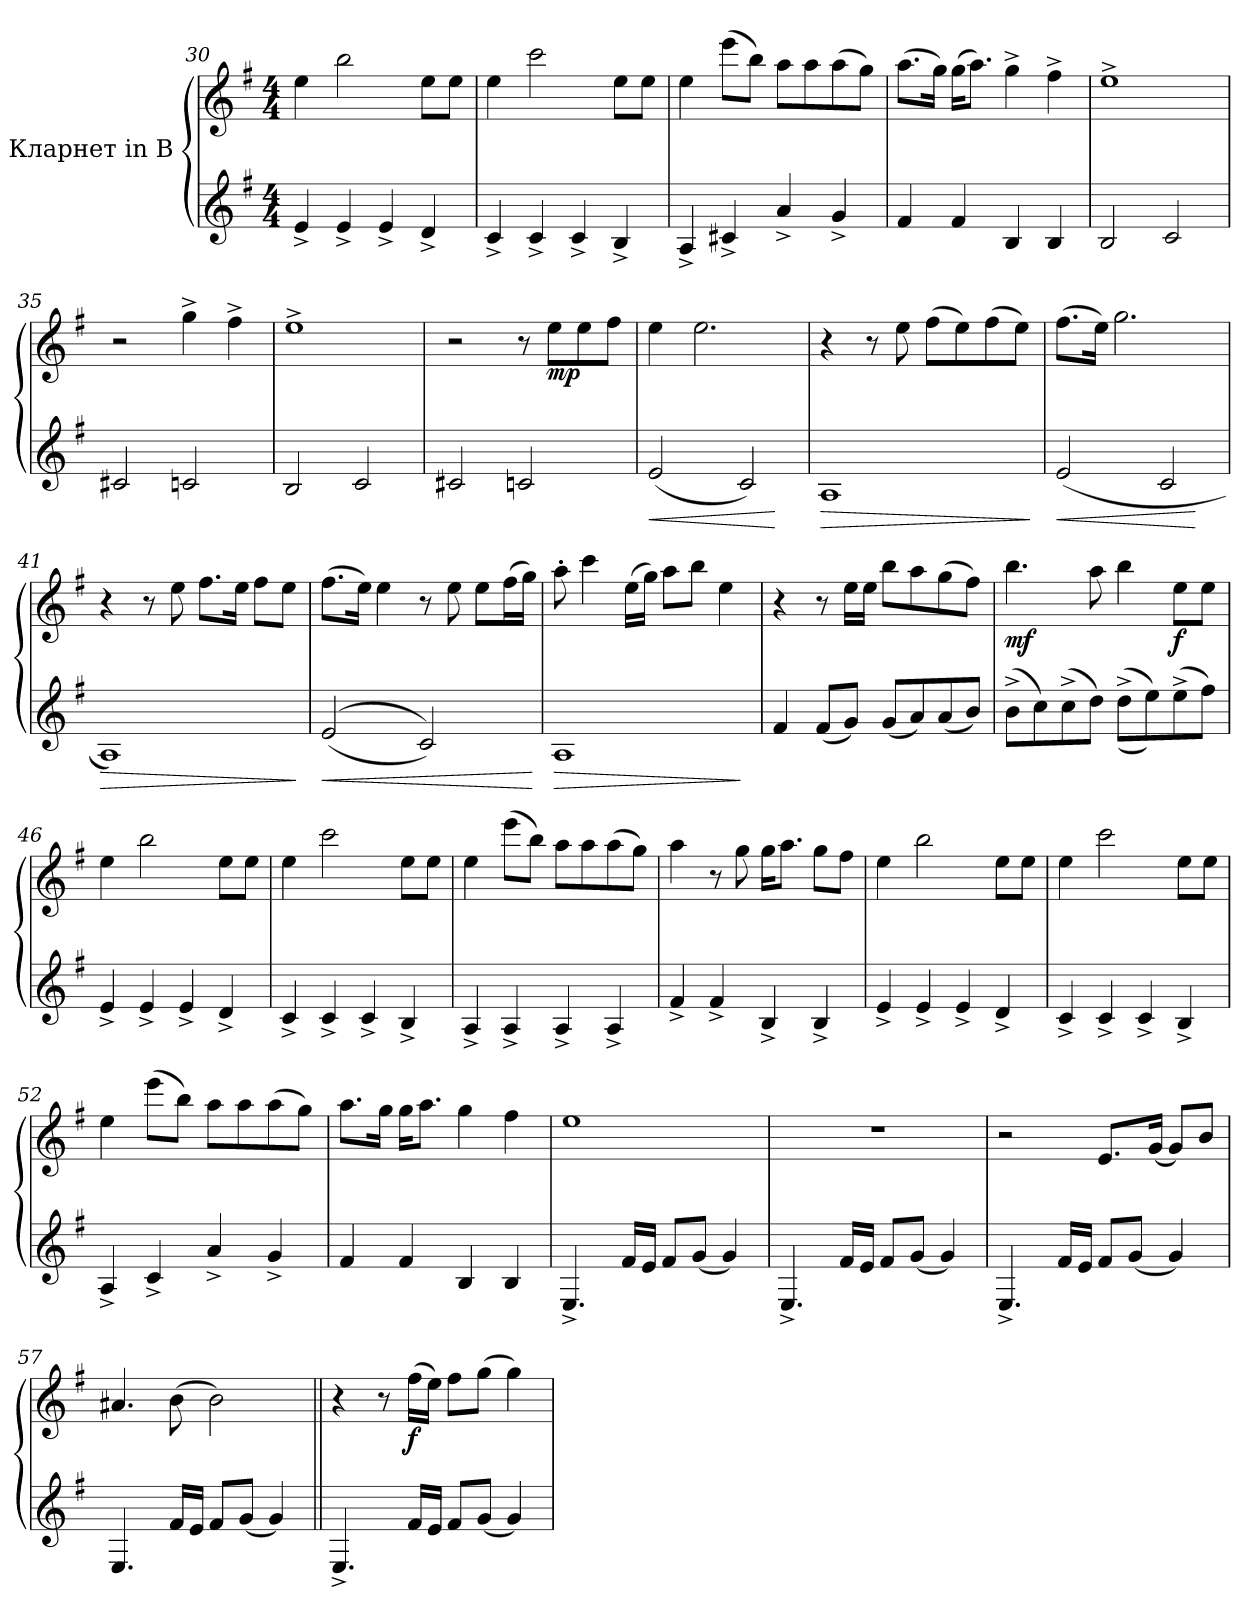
**kern	**dynam	**kern	**dynam
*part2	*part2	*part1	*part1
*staff2	*staff2	*staff1	*staff1
*I"Кларнет in Bb 2	*	*I"Кларнет in Bb 1	*
*clefG2	*	*clefG2	*
*ITrd1c2	*	*ITrd1c2	*
*k[b-]	*	*k[b-]	*
*M4/4	*	*M4/4	*
=30	=30	=30	=30
4d^/	.	4dd\	.
4d^/	.	2aa\	.
4d^/	.	.	.
4c^/	.	8dd\L	.
.	.	8dd\J	.
=31	=31	=31	=31
4B-^/	.	4dd\	.
4B-^/	.	2bb-\	.
4B-^/	.	.	.
4A^/	.	8dd\L	.
.	.	8dd\J	.
=32	=32	=32	=32
4G^/	.	4dd\	.
4Bn^/	.	(>8ddd\L	.
.	.	8aa\J)	.
4g^/	.	8gg\L	.
.	.	8gg\	.
4f^/	.	(>8gg\	.
.	.	8ff\J)	.
!!LO:LB:g=z
=33	=33	=33	=33
4e/	.	(>8.gg\L	.
.	.	16ff\Jk)	.
4e/	.	(>16ff\KL	.
.	.	8.gg\J)	.
4A/	.	4ff^\	.
4A/	.	4ee^\	.
=34	=34	=34	=34
2A/	.	1dd^	.
2B-/	.	.	.
=35	=35	=35	=35
2Bn/	.	2r	.
2B-X/	.	4ff^\	.
.	.	4ee^\	.
=36	=36	=36	=36
2A/	.	1dd^	.
2B-/	.	.	.
=37	=37	=37	=37
2Bn/	.	2r	.
2B-X/	.	8r	.
!	!	!	!LO:DY:b
.	.	8dd\L	mp
.	.	8dd\	.
.	.	8ee\J	.
=38	=38	=38	=38
!	!LO:HP:b	!	!
(<2d/	<	4dd\	.
.	.	2.dd\	.
2B-/)	.	.	.
.	[	.	.
=39	=39	=39	=39
!	!LO:HP:b	!	!
1G	>	4r	.
.	.	8r	.
.	.	8dd\	.
.	.	(>8ee\L	.
.	.	8dd\)	.
.	.	(>8ee\	.
.	.	8dd\J)	.
.	]	.	.
!!LO:LB:g=z
=40	=40	=40	=40
!	!LO:HP:b	!	!
(<2d/	<	(>8.ee\L	.
.	.	16dd\Jk)	.
.	.	2.ff\	.
2B-/	.	.	.
.	[	.	.
=41	=41	=41	=41
!	!LO:HP:b	!	!
1G)	>	4r	.
.	.	8r	.
.	.	8dd\	.
.	.	8.ee\L	.
.	.	16dd\Jk	.
.	.	8ee\L	.
.	.	8dd\J	.
.	]	.	.
=42	=42	=42	=42
!	!LO:HP:b	!	!
(<(<2d/	<	(>8.ee\L	.
.	.	16dd\Jk)	.
.	.	4dd\	.
2B-/))	.	8r	.
.	.	8dd\	.
.	.	8dd\L	.
.	.	(>16ee\L	.
.	.	16ff\JJ)	.
.	[	.	.
=43	=43	=43	=43
!	!LO:HP:b	!	!
1G	>	8gg'\	.
.	.	4bb-\	.
.	.	(>16dd\LL	.
.	.	16ff\JJ)	.
.	.	8gg\L	.
.	.	8aa\J	.
.	.	4dd\	.
.	]	.	.
=44	=44	=44	=44
4e/	.	4r	.
(<8e/L	.	8r	.
8f/J)	.	16dd\LL	.
.	.	16dd\JJ	.
(<8f/L	.	8aa\L	.
8g/)	.	8gg\	.
(<8g/	.	(>8ff\	.
8a/J)	.	8ee\J)	.
!!LO:LB:g=z
=45	=45	=45	=45
!	!	!	!LO:DY:b
(>8a^\L	.	4.aa\	mf
8b-\)	.	.	.
(>8b-^\	.	.	.
8cc\J)	.	8gg\	.
(>(>8cc^\L	.	4aa\	.
8dd\))	.	.	.
!	!	!	!LO:DY:b
(>8dd^\	.	8dd\L	f
8ee\J)	.	8dd\J	.
=46	=46	=46	=46
4d^/	.	4dd\	.
4d^/	.	2aa\	.
4d^/	.	.	.
4c^/	.	8dd\L	.
.	.	8dd\J	.
=47	=47	=47	=47
4B-^/	.	4dd\	.
4B-^/	.	2bb-\	.
4B-^/	.	.	.
4A^/	.	8dd\L	.
.	.	8dd\J	.
=48	=48	=48	=48
4G^/	.	4dd\	.
4G^/	.	(>8ddd\L	.
.	.	8aa\J)	.
4G^/	.	8gg\L	.
.	.	8gg\	.
4G^/	.	(>8gg\	.
.	.	8ff\J)	.
=49	=49	=49	=49
4e^/	.	4gg\	.
4e^/	.	8r	.
.	.	8ff\	.
4A^/	.	16ff\KL	.
.	.	8.gg\J	.
4A^/	.	8ff\L	.
.	.	8ee\J	.
!!LO:LB:g=z
=50	=50	=50	=50
4d^/	.	4dd\	.
4d^/	.	2aa\	.
4d^/	.	.	.
4c^/	.	8dd\L	.
.	.	8dd\J	.
=51	=51	=51	=51
4B-^/	.	4dd\	.
4B-^/	.	2bb-\	.
4B-^/	.	.	.
4A^/	.	8dd\L	.
.	.	8dd\J	.
=52	=52	=52	=52
4G^/	.	4dd\	.
4B-^/	.	(>8ddd\L	.
.	.	8aa\J)	.
4g^/	.	8gg\L	.
.	.	8gg\	.
4f^/	.	(>8gg\	.
.	.	8ff\J)	.
=53	=53	=53	=53
4e/	.	8.gg\L	.
.	.	16ff\Jk	.
4e/	.	16ff\KL	.
.	.	8.gg\J	.
4A/	.	4ff\	.
4A/	.	4ee\	.
=54	=54	=54	=54
4.D^/	.	1dd	.
16e/LL	.	.	.
16d/JJ	.	.	.
8e/L	.	.	.
(<8f/J	.	.	.
4f/)	.	.	.
!!LO:LB:g=z
=55	=55	=55	=55
4.D^/	.	1r	.
16e/LL	.	.	.
16d/JJ	.	.	.
8e/L	.	.	.
(<8f/J	.	.	.
4f/)	.	.	.
=56	=56	=56	=56
4.D^/	.	2r	.
16e/LL	.	.	.
16d/JJ	.	.	.
8e/L	.	8.d/L	.
(<8f/J	.	.	.
.	.	(<16f/Jk	.
4f/)	.	8f/L)	.
.	.	8a/J	.
=57	=57	=57	=57
4.D/	.	4.g#X/	.
16e/LL	.	(>8a\	.
16d/JJ	.	.	.
8e/L	.	2a\)	.
(<8f/J	.	.	.
4f/)	.	.	.
=58||	=58||	=58||	=58||
4.D^/	.	4r	.
.	.	8r	.
!	!	!	!LO:DY:b
16e/LL	.	(>16ee\LL	f
16d/JJ	.	16dd\JJ)	.
8e/L	.	8ee\L	.
(<8f/J	.	(>8ff\J	.
4f/)	.	4ff\)	.
=	=	=	=
*-	*-	*-	*-
